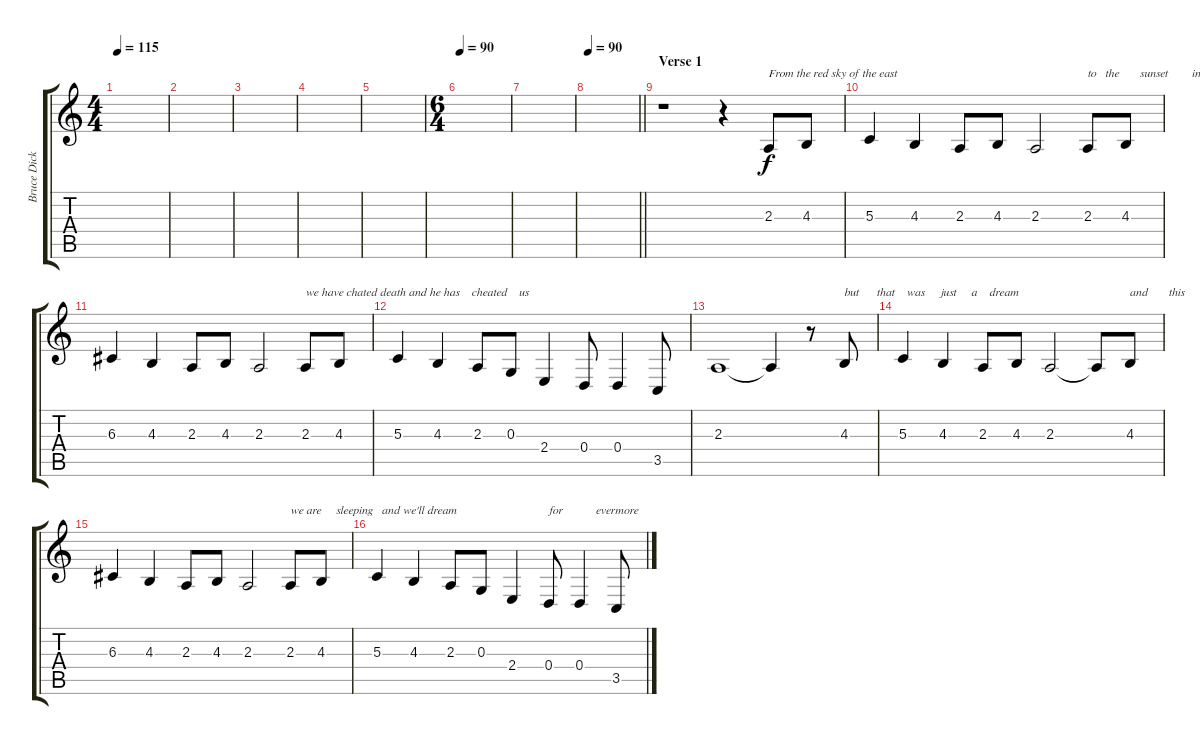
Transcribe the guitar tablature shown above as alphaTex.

\track ("Bruce Dickinson" "Bruce Dick") {instrument clarinet}
\staff {score tabs}
\tuning (E4 B3 G3 D3 A2 E2) {hide}
\ts (4 4)
\tempo 115
\clef g2
\ks c
|
|
|
|
|
\ts (6 4)
\tempo 95
\tempo 90
|
|
\tempo 90
\barLineRight lightlight
|
\section ("" "Verse 1")
r.1 r.4 2.3.8{txt "From the red sky of the east"} 4.3.8 |
5.3.4 4.3.4 2.3.8 4.3.8 2.3.2 2.3.8{txt "to   the       sunset        in     the   west"} 4.3.8 |
6.3.4 4.3.4 2.3.8 4.3.8 2.3.2 2.3.8{txt "we have chated death and he has    cheated    us"} 4.3.8 |
5.3.4 4.3.4 2.3.8 0.3.8 2.4.4 0.4.8 0.4.4 3.5.8 |
2.3.1 2.3{t}.4 r.8 4.3.8{txt "but      that    was     just     a    dream"} |
5.3.4 4.3.4 2.3.8 4.3.8 2.3.2 2.3{t}.8 4.3.8{txt "and       this      is       what    it   means"} |
6.3.4 4.3.4 2.3.8 4.3.8 2.3.2 2.3.8{txt "we are     sleeping   and we'll dream "} 4.3.8 |
5.3.4 4.3.4 2.3.8 0.3.8 2.4.4 0.4.8{txt "for           evermore"} 0.4.4 3.5.8
